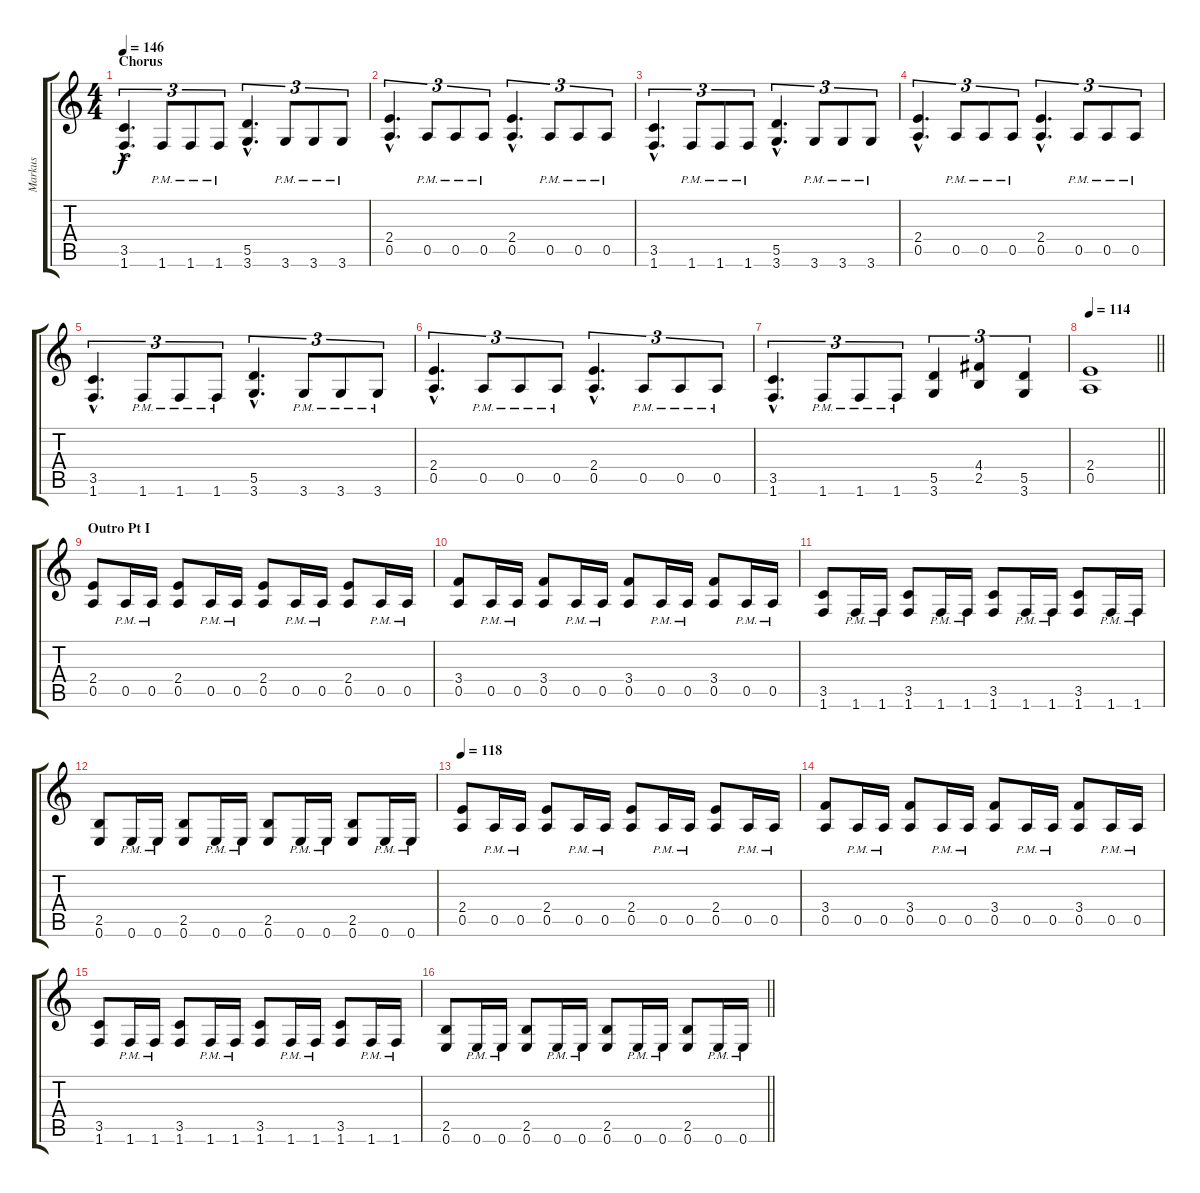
\track ("Markus" "Markus") {instrument distortionguitar}
\staff {score tabs}
\tuning (E4 B3 G3 D3 A2 E2) {hide}
\ts (4 4)
\section ("" "Chorus")
\tempo 146
\clef g2
\ks c
(3.5{hac} 1.6{hac}).4{d tu (3 2) dy f} 1.6{pm}.8{tu (3 2)} 1.6{pm}.8{tu (3 2)} 1.6{pm}.8{tu (3 2)} (5.5{hac} 3.6{hac}).4{d tu (3 2)} 3.6{pm}.8{tu (3 2)} 3.6{pm}.8{tu (3 2)} 3.6{pm}.8{tu (3 2)} |
(2.4{hac} 0.5{hac}).4{d tu (3 2)} 0.5{pm}.8{tu (3 2)} 0.5{pm}.8{tu (3 2)} 0.5{pm}.8{tu (3 2)} (2.4{hac} 0.5{hac}).4{d tu (3 2)} 0.5{pm}.8{tu (3 2)} 0.5{pm}.8{tu (3 2)} 0.5{pm}.8{tu (3 2)} |
(3.5{hac} 1.6{hac}).4{d tu (3 2)} 1.6{pm}.8{tu (3 2)} 1.6{pm}.8{tu (3 2)} 1.6{pm}.8{tu (3 2)} (5.5{hac} 3.6{hac}).4{d tu (3 2)} 3.6{pm}.8{tu (3 2)} 3.6{pm}.8{tu (3 2)} 3.6{pm}.8{tu (3 2)} |
(2.4{hac} 0.5{hac}).4{d tu (3 2)} 0.5{pm}.8{tu (3 2)} 0.5{pm}.8{tu (3 2)} 0.5{pm}.8{tu (3 2)} (2.4{hac} 0.5{hac}).4{d tu (3 2)} 0.5{pm}.8{tu (3 2)} 0.5{pm}.8{tu (3 2)} 0.5{pm}.8{tu (3 2)} |
(3.5{hac} 1.6{hac}).4{d tu (3 2)} 1.6{pm}.8{tu (3 2)} 1.6{pm}.8{tu (3 2)} 1.6{pm}.8{tu (3 2)} (5.5{hac} 3.6{hac}).4{d tu (3 2)} 3.6{pm}.8{tu (3 2)} 3.6{pm}.8{tu (3 2)} 3.6{pm}.8{tu (3 2)} |
(2.4{hac} 0.5{hac}).4{d tu (3 2)} 0.5{pm}.8{tu (3 2)} 0.5{pm}.8{tu (3 2)} 0.5{pm}.8{tu (3 2)} (2.4{hac} 0.5{hac}).4{d tu (3 2)} 0.5{pm}.8{tu (3 2)} 0.5{pm}.8{tu (3 2)} 0.5{pm}.8{tu (3 2)} |
(3.5{hac} 1.6{hac}).4{d tu (3 2)} 1.6{pm}.8{tu (3 2)} 1.6{pm}.8{tu (3 2)} 1.6{pm}.8{tu (3 2)} (5.5 3.6).4{tu (3 2)} (4.4 2.5).4{tu (3 2)} (5.5 3.6).4{tu (3 2)} |
\tempo 114
\barLineRight lightlight
(2.4 0.5).1 |
\section ("" "Outro Pt I")
(2.4 0.5).8 0.5{pm}.16 0.5{pm}.16 (2.4 0.5).8 0.5{pm}.16 0.5{pm}.16 (2.4 0.5).8 0.5{pm}.16 0.5{pm}.16 (2.4 0.5).8 0.5{pm}.16 0.5{pm}.16 |
(3.4 0.5).8 0.5{pm}.16 0.5{pm}.16 (3.4 0.5).8 0.5{pm}.16 0.5{pm}.16 (3.4 0.5).8 0.5{pm}.16 0.5{pm}.16 (3.4 0.5).8 0.5{pm}.16 0.5{pm}.16 |
(3.5 1.6).8 1.6{pm}.16 1.6{pm}.16 (3.5 1.6).8 1.6{pm}.16 1.6{pm}.16 (3.5 1.6).8 1.6{pm}.16 1.6{pm}.16 (3.5 1.6).8 1.6{pm}.16 1.6{pm}.16 |
(2.5 0.6).8 0.6{pm}.16 0.6{pm}.16 (2.5 0.6).8 0.6{pm}.16 0.6{pm}.16 (2.5 0.6).8 0.6{pm}.16 0.6{pm}.16 (2.5 0.6).8 0.6{pm}.16 0.6{pm}.16 |
\tempo 118
(2.4 0.5).8 0.5{pm}.16 0.5{pm}.16 (2.4 0.5).8 0.5{pm}.16 0.5{pm}.16 (2.4 0.5).8 0.5{pm}.16 0.5{pm}.16 (2.4 0.5).8 0.5{pm}.16 0.5{pm}.16 |
(3.4 0.5).8 0.5{pm}.16 0.5{pm}.16 (3.4 0.5).8 0.5{pm}.16 0.5{pm}.16 (3.4 0.5).8 0.5{pm}.16 0.5{pm}.16 (3.4 0.5).8 0.5{pm}.16 0.5{pm}.16 |
(3.5 1.6).8 1.6{pm}.16 1.6{pm}.16 (3.5 1.6).8 1.6{pm}.16 1.6{pm}.16 (3.5 1.6).8 1.6{pm}.16 1.6{pm}.16 (3.5 1.6).8 1.6{pm}.16 1.6{pm}.16 |
\barLineRight lightlight
(2.5 0.6).8 0.6{pm}.16 0.6{pm}.16 (2.5 0.6).8 0.6{pm}.16 0.6{pm}.16 (2.5 0.6).8 0.6{pm}.16 0.6{pm}.16 (2.5 0.6).8 0.6{pm}.16 0.6{pm}.16
